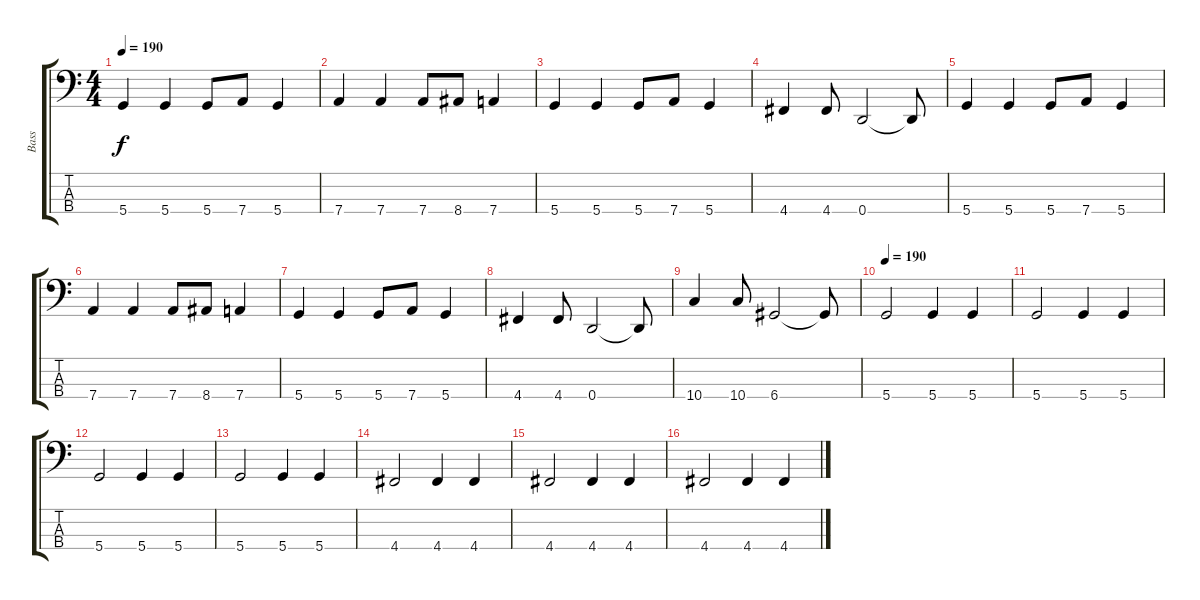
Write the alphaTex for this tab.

\track ("Bass" "Bass") {instrument electricbassfinger}
\staff {score tabs}
\tuning (G2 D2 A1 D1) {hide}
\ts (4 4)
\tempo 190
\clef f4
\ks c
5.4.4{dy f} 5.4.4 5.4.8 7.4.8 5.4.4 |
7.4.4 7.4.4 7.4.8 8.4.8 7.4.4 |
5.4.4 5.4.4 5.4.8 7.4.8 5.4.4 |
4.4.4 4.4.8 0.4.2 0.4{t}.8 |
5.4.4 5.4.4 5.4.8 7.4.8 5.4.4 |
7.4.4 7.4.4 7.4.8 8.4.8 7.4.4 |
5.4.4 5.4.4 5.4.8 7.4.8 5.4.4 |
4.4.4 4.4.8 0.4.2 0.4{t}.8 |
10.4.4 10.4.8 6.4.2 6.4{t}.8 |
\tempo 190
5.4.2 5.4.4 5.4.4 |
5.4.2 5.4.4 5.4.4 |
5.4.2 5.4.4 5.4.4 |
5.4.2 5.4.4 5.4.4 |
4.4.2 4.4.4 4.4.4 |
4.4.2 4.4.4 4.4.4 |
4.4.2 4.4.4 4.4.4
